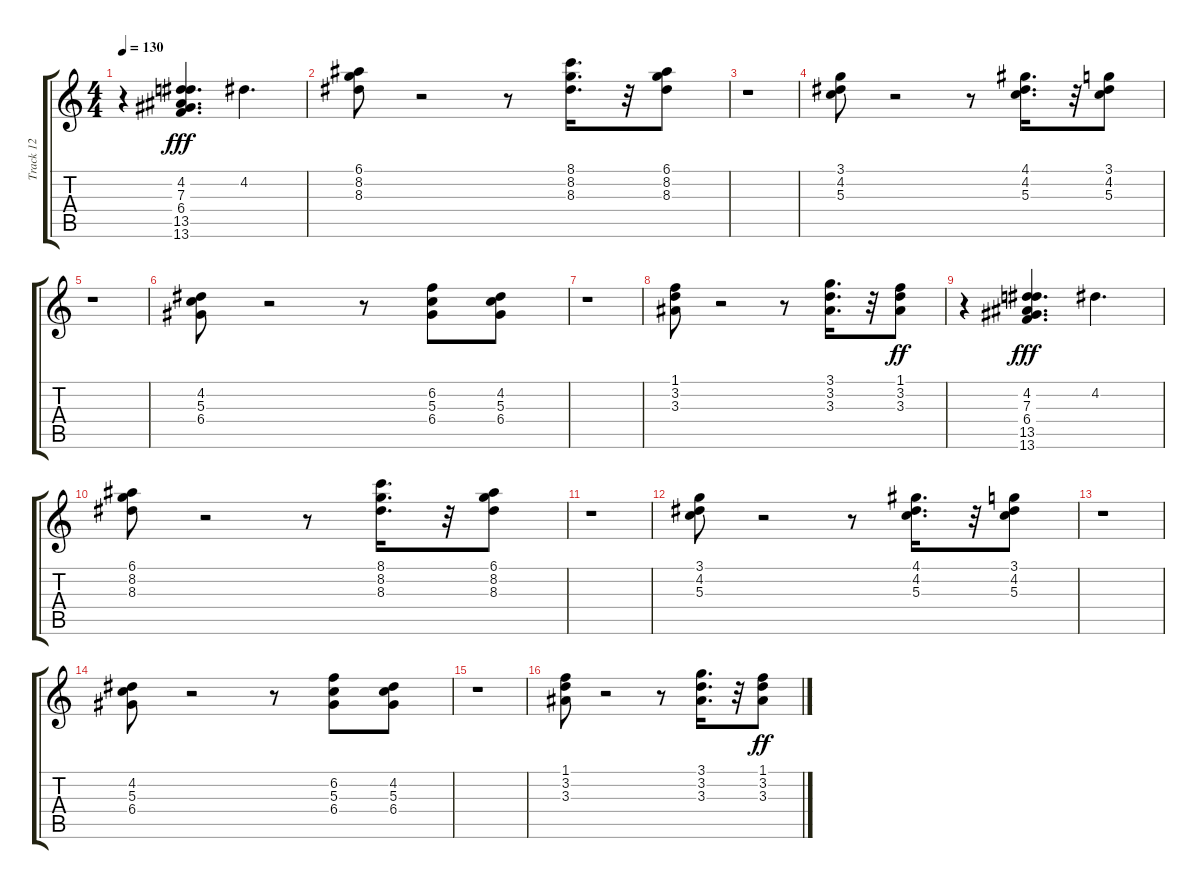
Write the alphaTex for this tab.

\track ("Track 12" "Track 12") {instrument acousticguitarnylon}
\staff {score tabs}
\tuning (E4 B3 G3 D3 A2 E2) {hide}
\ts (4 4)
\tempo 130
\clef g2
\ks c
r.4{dy ff} (4.2 7.3 6.4 13.5 13.6).4{d dy fff} 4.2.4{d} |
(6.1 8.2 8.3).8{instrument acousticguitarnylon} r.2 r.8 (8.1 8.2 8.3).16{d} r.32 (6.1 8.2 8.3).8 |
r.1 |
(3.1 4.2 5.3).8 r.2 r.8 (4.1 4.2 5.3).16{d} r.32 (3.1 4.2 5.3).8 |
r.1 |
(4.2 5.3 6.4).8 r.2 r.8 (6.2 5.3 6.4).8 (4.2 5.3 6.4).8 |
r.1 |
(1.1 3.2 3.3).8 r.2 r.8 (3.1 3.2 3.3).16{d} r.32 (1.1 3.2 3.3).8{dy ff} |
r.4 (4.2 7.3 6.4 13.5 13.6).4{d dy fff} 4.2.4{d} |
(6.1 8.2 8.3).8{instrument acousticguitarnylon} r.2 r.8 (8.1 8.2 8.3).16{d} r.32 (6.1 8.2 8.3).8 |
r.1 |
(3.1 4.2 5.3).8 r.2 r.8 (4.1 4.2 5.3).16{d} r.32 (3.1 4.2 5.3).8 |
r.1 |
(4.2 5.3 6.4).8 r.2 r.8 (6.2 5.3 6.4).8 (4.2 5.3 6.4).8 |
r.1 |
(1.1 3.2 3.3).8 r.2 r.8 (3.1 3.2 3.3).16{d} r.32 (1.1 3.2 3.3).8{dy ff}
